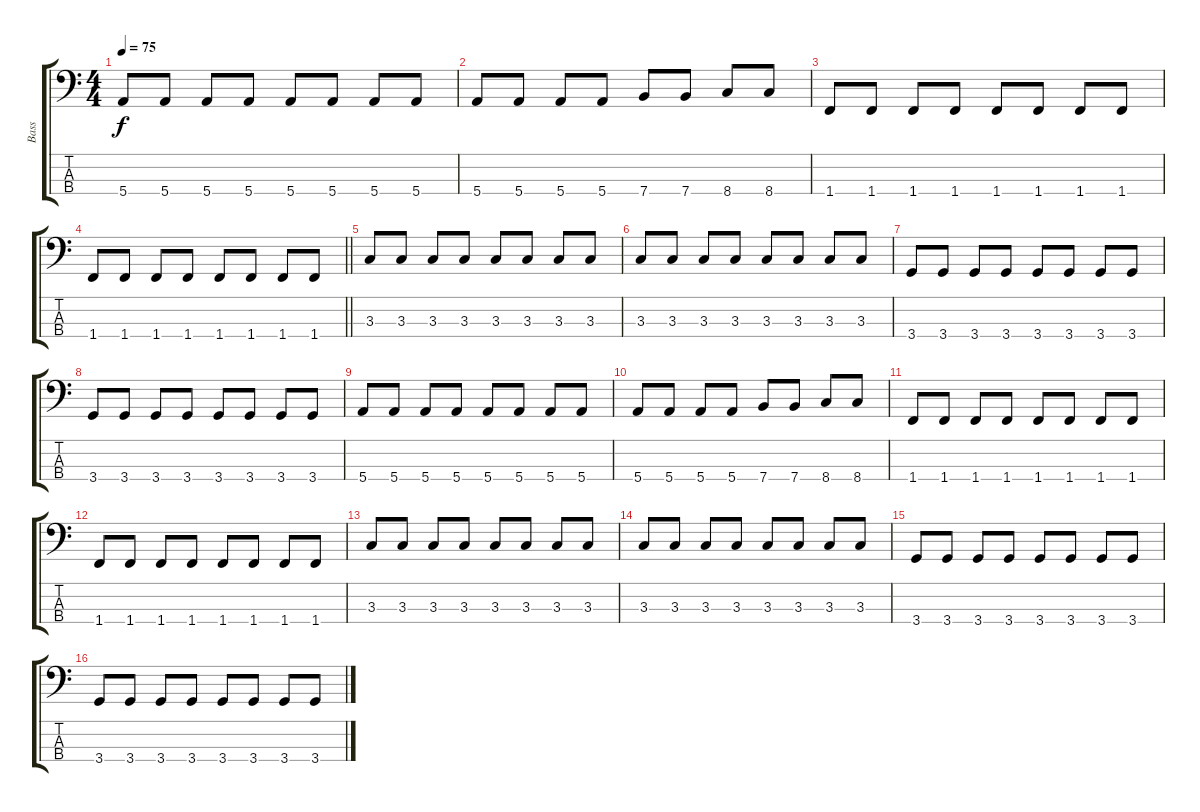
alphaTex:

\track ("Bass" "Bass") {instrument electricbassfinger}
\staff {score tabs}
\tuning (G2 D2 A1 E1) {hide}
\ts (4 4)
\tempo 75
\clef f4
\ks c
5.4.8{dy f} 5.4.8 5.4.8 5.4.8 5.4.8 5.4.8 5.4.8 5.4.8 |
5.4.8 5.4.8 5.4.8 5.4.8 7.4.8 7.4.8 8.4.8 8.4.8 |
1.4.8 1.4.8 1.4.8 1.4.8 1.4.8 1.4.8 1.4.8 1.4.8 |
\barLineRight lightlight
1.4.8 1.4.8 1.4.8 1.4.8 1.4.8 1.4.8 1.4.8 1.4.8 |
3.3.8 3.3.8 3.3.8 3.3.8 3.3.8 3.3.8 3.3.8 3.3.8 |
3.3.8 3.3.8 3.3.8 3.3.8 3.3.8 3.3.8 3.3.8 3.3.8 |
3.4.8 3.4.8 3.4.8 3.4.8 3.4.8 3.4.8 3.4.8 3.4.8 |
3.4.8 3.4.8 3.4.8 3.4.8 3.4.8 3.4.8 3.4.8 3.4.8 |
5.4.8 5.4.8 5.4.8 5.4.8 5.4.8 5.4.8 5.4.8 5.4.8 |
5.4.8 5.4.8 5.4.8 5.4.8 7.4.8 7.4.8 8.4.8 8.4.8 |
1.4.8 1.4.8 1.4.8 1.4.8 1.4.8 1.4.8 1.4.8 1.4.8 |
1.4.8 1.4.8 1.4.8 1.4.8 1.4.8 1.4.8 1.4.8 1.4.8 |
3.3.8 3.3.8 3.3.8 3.3.8 3.3.8 3.3.8 3.3.8 3.3.8 |
3.3.8 3.3.8 3.3.8 3.3.8 3.3.8 3.3.8 3.3.8 3.3.8 |
3.4.8 3.4.8 3.4.8 3.4.8 3.4.8 3.4.8 3.4.8 3.4.8 |
3.4.8 3.4.8 3.4.8 3.4.8 3.4.8 3.4.8 3.4.8 3.4.8
